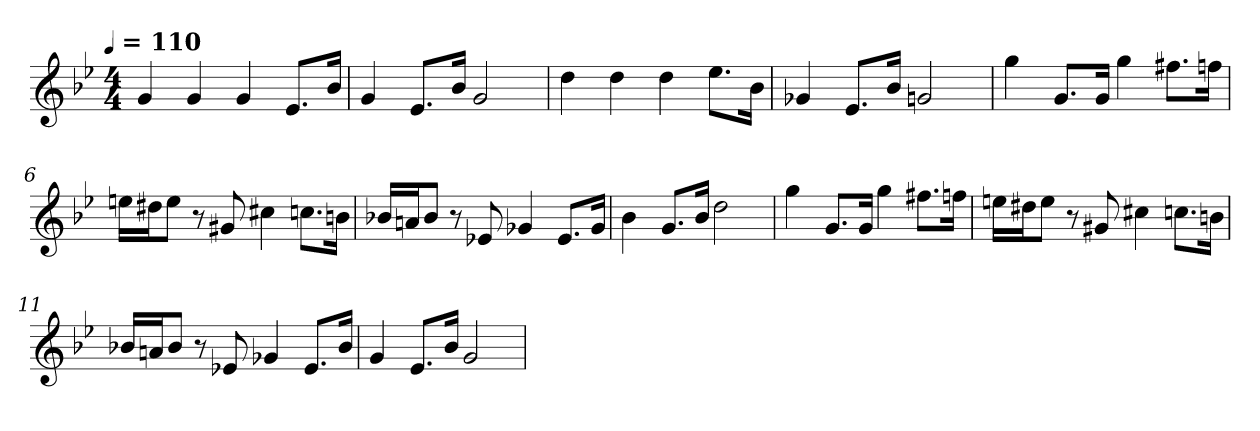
**kern
*part1
*staff1
*clefG2
*k[b-e-]
*g:
!!LO:TX:omd:t=[quarter] = 110
*M4/4
*MM110
=1
4g
4g
4g
8.e-L
16b-Jk
=2
4g
8.e-L
16b-Jk
2g
=3
4dd
4dd
4dd
8.ee-L
16b-Jk
=4
4g-X
8.e-L
16b-Jk
2gn
=5
4gg
8.gL
16gJk
4gg
8.ff#XL
16ffnJk
=6
16eenLL
16dd#XJ
8eeJ
8r
8g#X
4cc#X
8.ccnL
16bnJk
=7
16b-XLL
16anJ
8b-J
8r
8e-X
4g-X
8.e-L
16g-Jk
=8
4b-
8.gL
16b-Jk
2dd
=9
4gg
8.gL
16gJk
4gg
8.ff#XL
16ffnJk
=10
16eenLL
16dd#XJ
8eeJ
8r
8g#X
4cc#X
8.ccnL
16bnJk
=11
16b-XLL
16anJ
8b-J
8r
8e-X
4g-X
8.e-L
16b-Jk
=12
4g
8.e-L
16b-Jk
2g
=
*-
